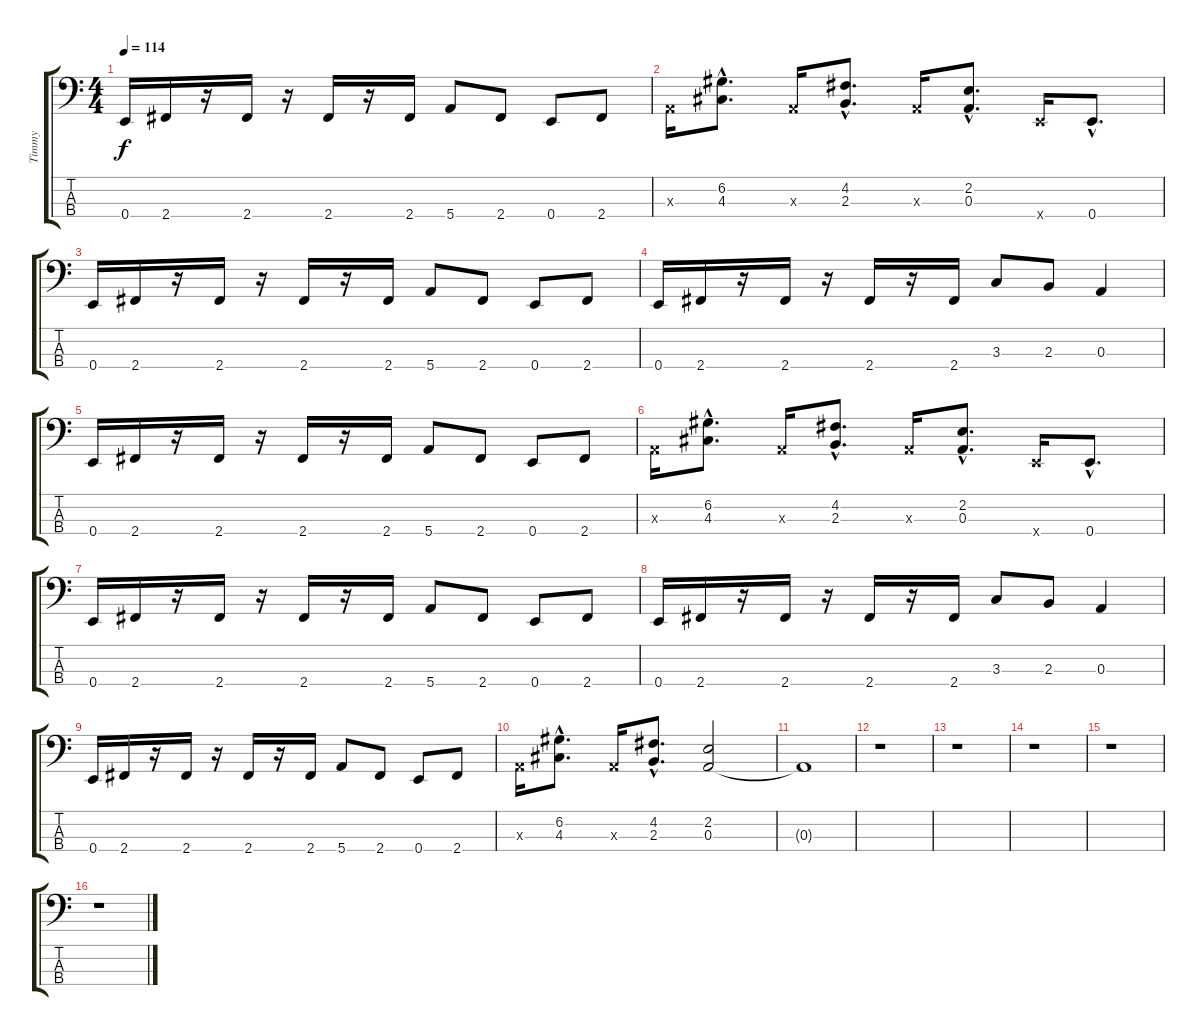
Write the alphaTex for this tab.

\track ("Timmy" "Timmy") {instrument slapbass1}
\staff {score tabs}
\tuning (G2 D2 A1 E1) {hide}
\ts (4 4)
\tempo 114
\clef f4
\ks c
0.4.16{dy f} 2.4.16 r.16 2.4.16 r.16 2.4.16 r.16 2.4.16 5.4.8 2.4.8 0.4.8 2.4.8 |
0.3{x}.16 (6.2{hac} 4.3{hac}).8{d} 0.3{x}.16 (4.2{hac} 2.3{hac}).8{d} 0.3{x}.16 (2.2{hac} 0.3{hac}).8{d} 0.4{x}.16 0.4{hac}.8{d} |
0.4.16 2.4.16 r.16 2.4.16 r.16 2.4.16 r.16 2.4.16 5.4.8 2.4.8 0.4.8 2.4.8 |
0.4.16 2.4.16 r.16 2.4.16 r.16 2.4.16 r.16 2.4.16 3.3.8 2.3.8 0.3.4 |
0.4.16 2.4.16 r.16 2.4.16 r.16 2.4.16 r.16 2.4.16 5.4.8 2.4.8 0.4.8 2.4.8 |
0.3{x}.16 (6.2{hac} 4.3{hac}).8{d} 0.3{x}.16 (4.2{hac} 2.3{hac}).8{d} 0.3{x}.16 (2.2{hac} 0.3{hac}).8{d} 0.4{x}.16 0.4{hac}.8{d} |
0.4.16 2.4.16 r.16 2.4.16 r.16 2.4.16 r.16 2.4.16 5.4.8 2.4.8 0.4.8 2.4.8 |
0.4.16 2.4.16 r.16 2.4.16 r.16 2.4.16 r.16 2.4.16 3.3.8 2.3.8 0.3.4 |
0.4.16 2.4.16 r.16 2.4.16 r.16 2.4.16 r.16 2.4.16 5.4.8 2.4.8 0.4.8 2.4.8 |
0.3{x}.16 (6.2{hac} 4.3{hac}).8{d} 0.3{x}.16 (4.2{hac} 2.3{hac}).8{d} (2.2 0.3).2 |
0.3{t}.1 |
r.1 |
r.1 |
r.1 |
r.1 |
r.1
